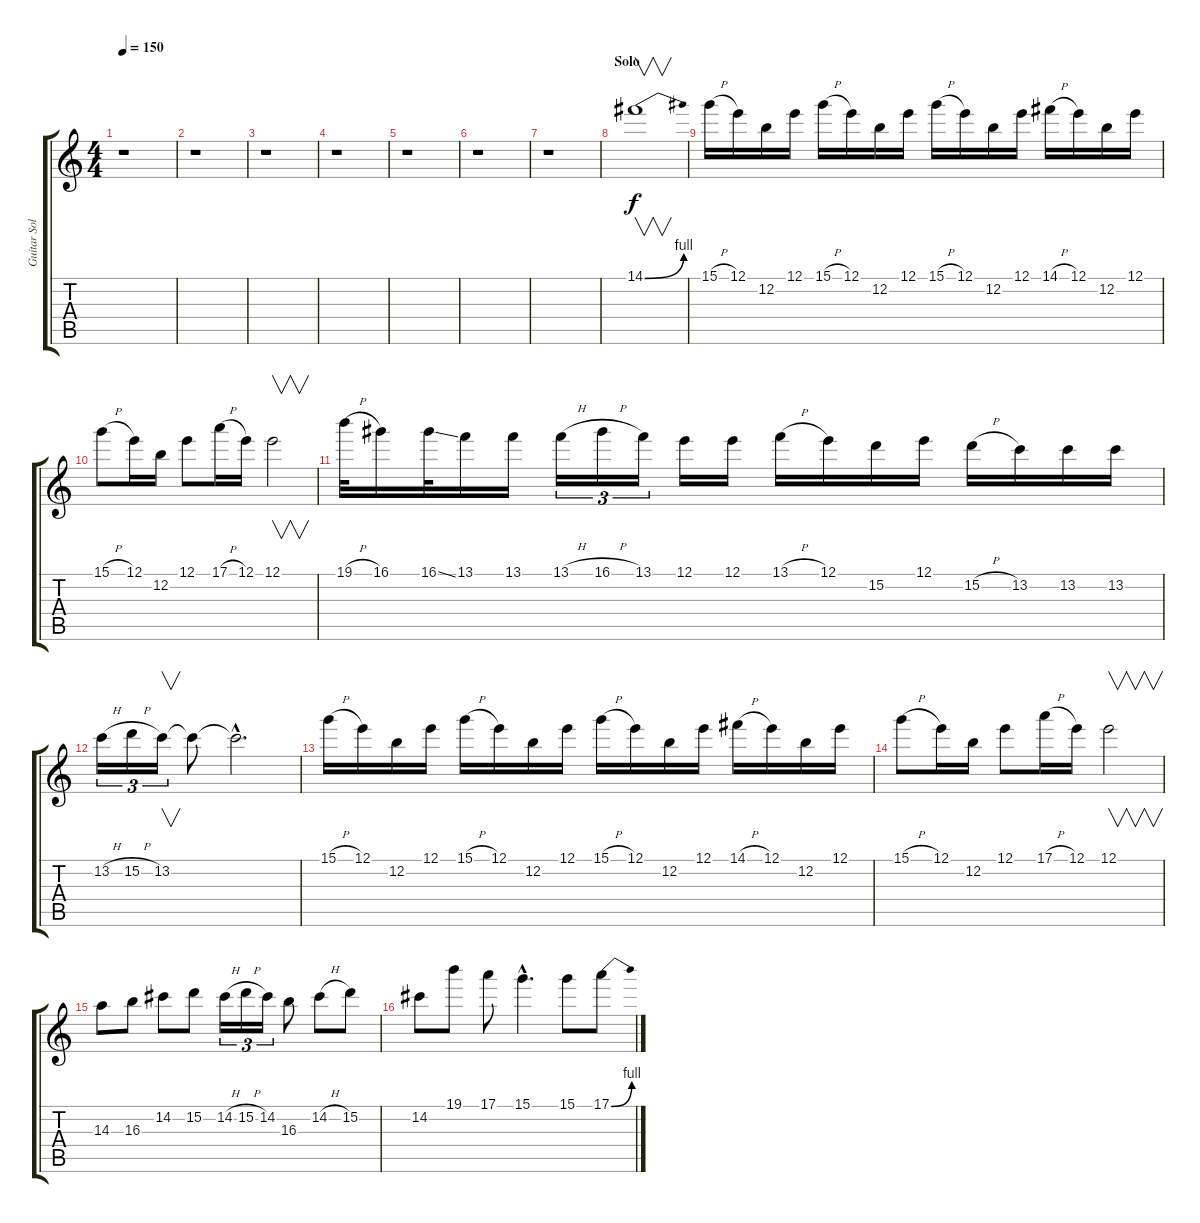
\track ("Guitar Solo" "Guitar Sol") {instrument overdrivenguitar}
\staff {score tabs}
\tuning (E4 B3 G3 D3 A2 E2) {hide}
\ts (4 4)
\tempo 150
\clef g2
\ks c
r.1{dy f} |
r.1 |
r.1 |
r.1 |
r.1 |
r.1 |
r.1 |
\section ("" "Solo")
14.1{be (bend 0 0 60 4)}.1{v} |
15.1{h}.16 12.1.16 12.2.16 12.1.16 15.1{h}.16 12.1.16 12.2.16 12.1.16 15.1{h}.16 12.1.16 12.2.16 12.1.16 14.1{h}.16 12.1.16 12.2.16 12.1.16 |
15.1{h}.8 12.1.16 12.2.16 12.1.8 17.1{h}.16 12.1.16 12.1.2{v} |
19.1{h}.32 16.1.16 16.1{ss}.32 13.1.16 13.1.16 13.1{h}.16{tu (3 2)} 16.1{h}.16{tu (3 2)} 13.1.16{tu (3 2)} 12.1.16 12.1.16 13.1{h}.16 12.1.16 15.2.16 12.1.16 15.2{h}.16 13.2.16 13.2.16 13.2.16 |
13.2{h}.16{tu (3 2)} 15.2{h}.16{tu (3 2)} 13.2.16{v tu (3 2)} 13.2{t}.8 13.2{hac t}.2{d} |
15.1{h}.16 12.1.16 12.2.16 12.1.16 15.1{h}.16 12.1.16 12.2.16 12.1.16 15.1{h}.16 12.1.16 12.2.16 12.1.16 14.1{h}.16 12.1.16 12.2.16 12.1.16 |
15.1{h}.8 12.1.16 12.2.16 12.1.8 17.1{h}.16 12.1.16 12.1.2{v} |
14.3.8 16.3.8 14.2.8 15.2.8 14.2{h}.16{tu (3 2)} 15.2{h}.16{tu (3 2)} 14.2.16{tu (3 2)} 16.3.8 14.2{h}.8 15.2.8 |
14.2.8 19.1.8 17.1.8 15.1{hac}.4{d} 15.1.8 17.1{be (bend 0 0 60 4)}.8
